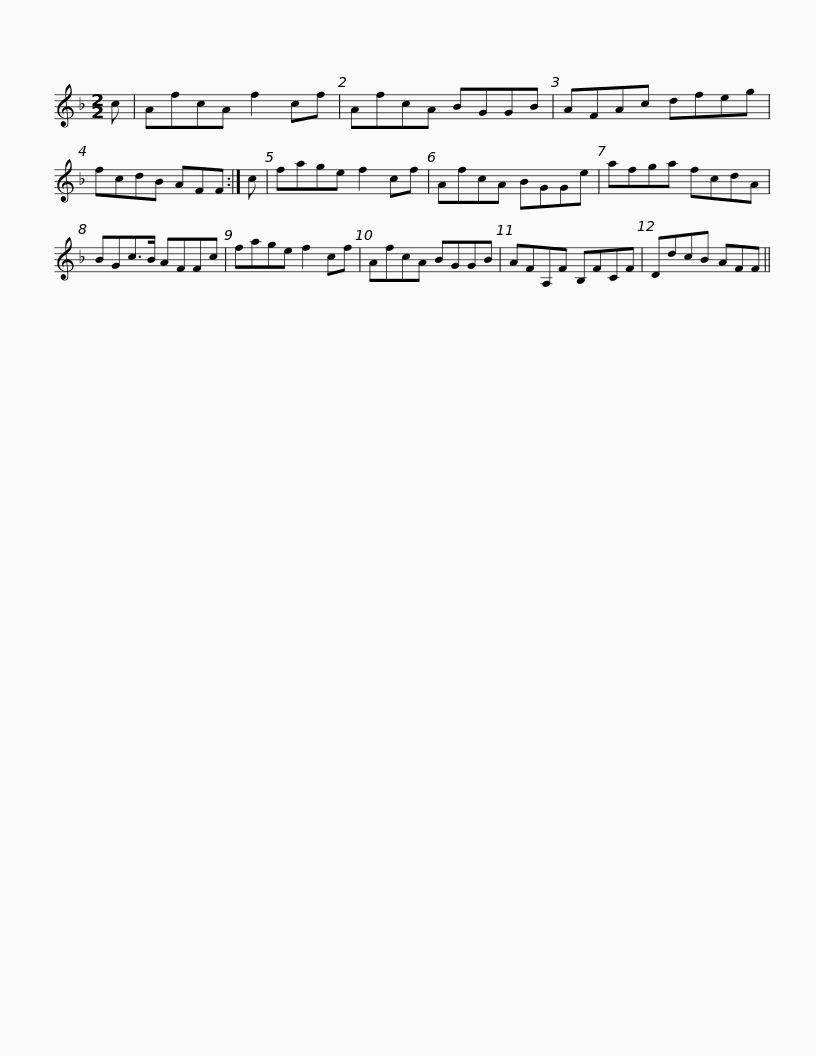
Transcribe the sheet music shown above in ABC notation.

X:1
L:1/8
M:2/2
I:linebreak $
K:F
V:1 treble
V:1
 c | AfcA f2 cf | AfcA BGGB | AFAc dfeg | fcdB AFF :| %5
 c | fage f2 cf |$ AfcA BGGe | afga fcdA | BGc>B AFFc | %10
 fage f2 cf | AfcA BGGB |$ AFA,F B,FCF | DdcB AFF || %14
